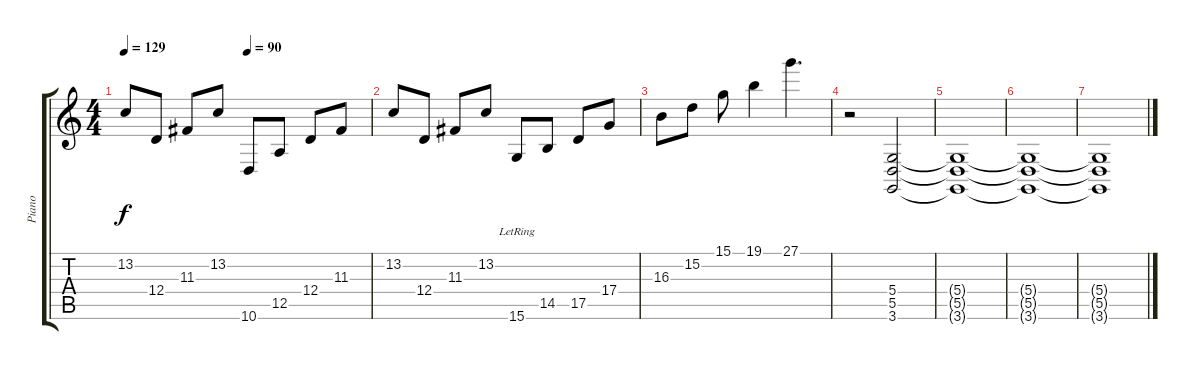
\track ("Piano" "Piano") {instrument acousticgrandpiano}
\staff {score tabs}
\tuning (E4 B3 G3 D3 A2 E2) {hide}
\ts (4 4)
\tempo 129
\tempo (90 0.5)
\clef g2
\ks c
13.2.8{dy f} 12.4.8 11.3.8 13.2.8 10.6.8 12.5.8 12.4.8 11.3.8 |
13.2.8 12.4.8 11.3.8 13.2.8 15.6{lr}.8 14.5.8 17.5.8 17.4.8 |
16.3.8 15.2.8 15.1.8 19.1.4 27.1.4{d} |
r.2 (5.4 5.5 3.6).2 |
(5.4{t} 5.5{t} 3.6{t}).1 |
(5.4{t} 5.5{t} 3.6{t}).1 |
(5.4{t} 5.5{t} 3.6{t}).1
